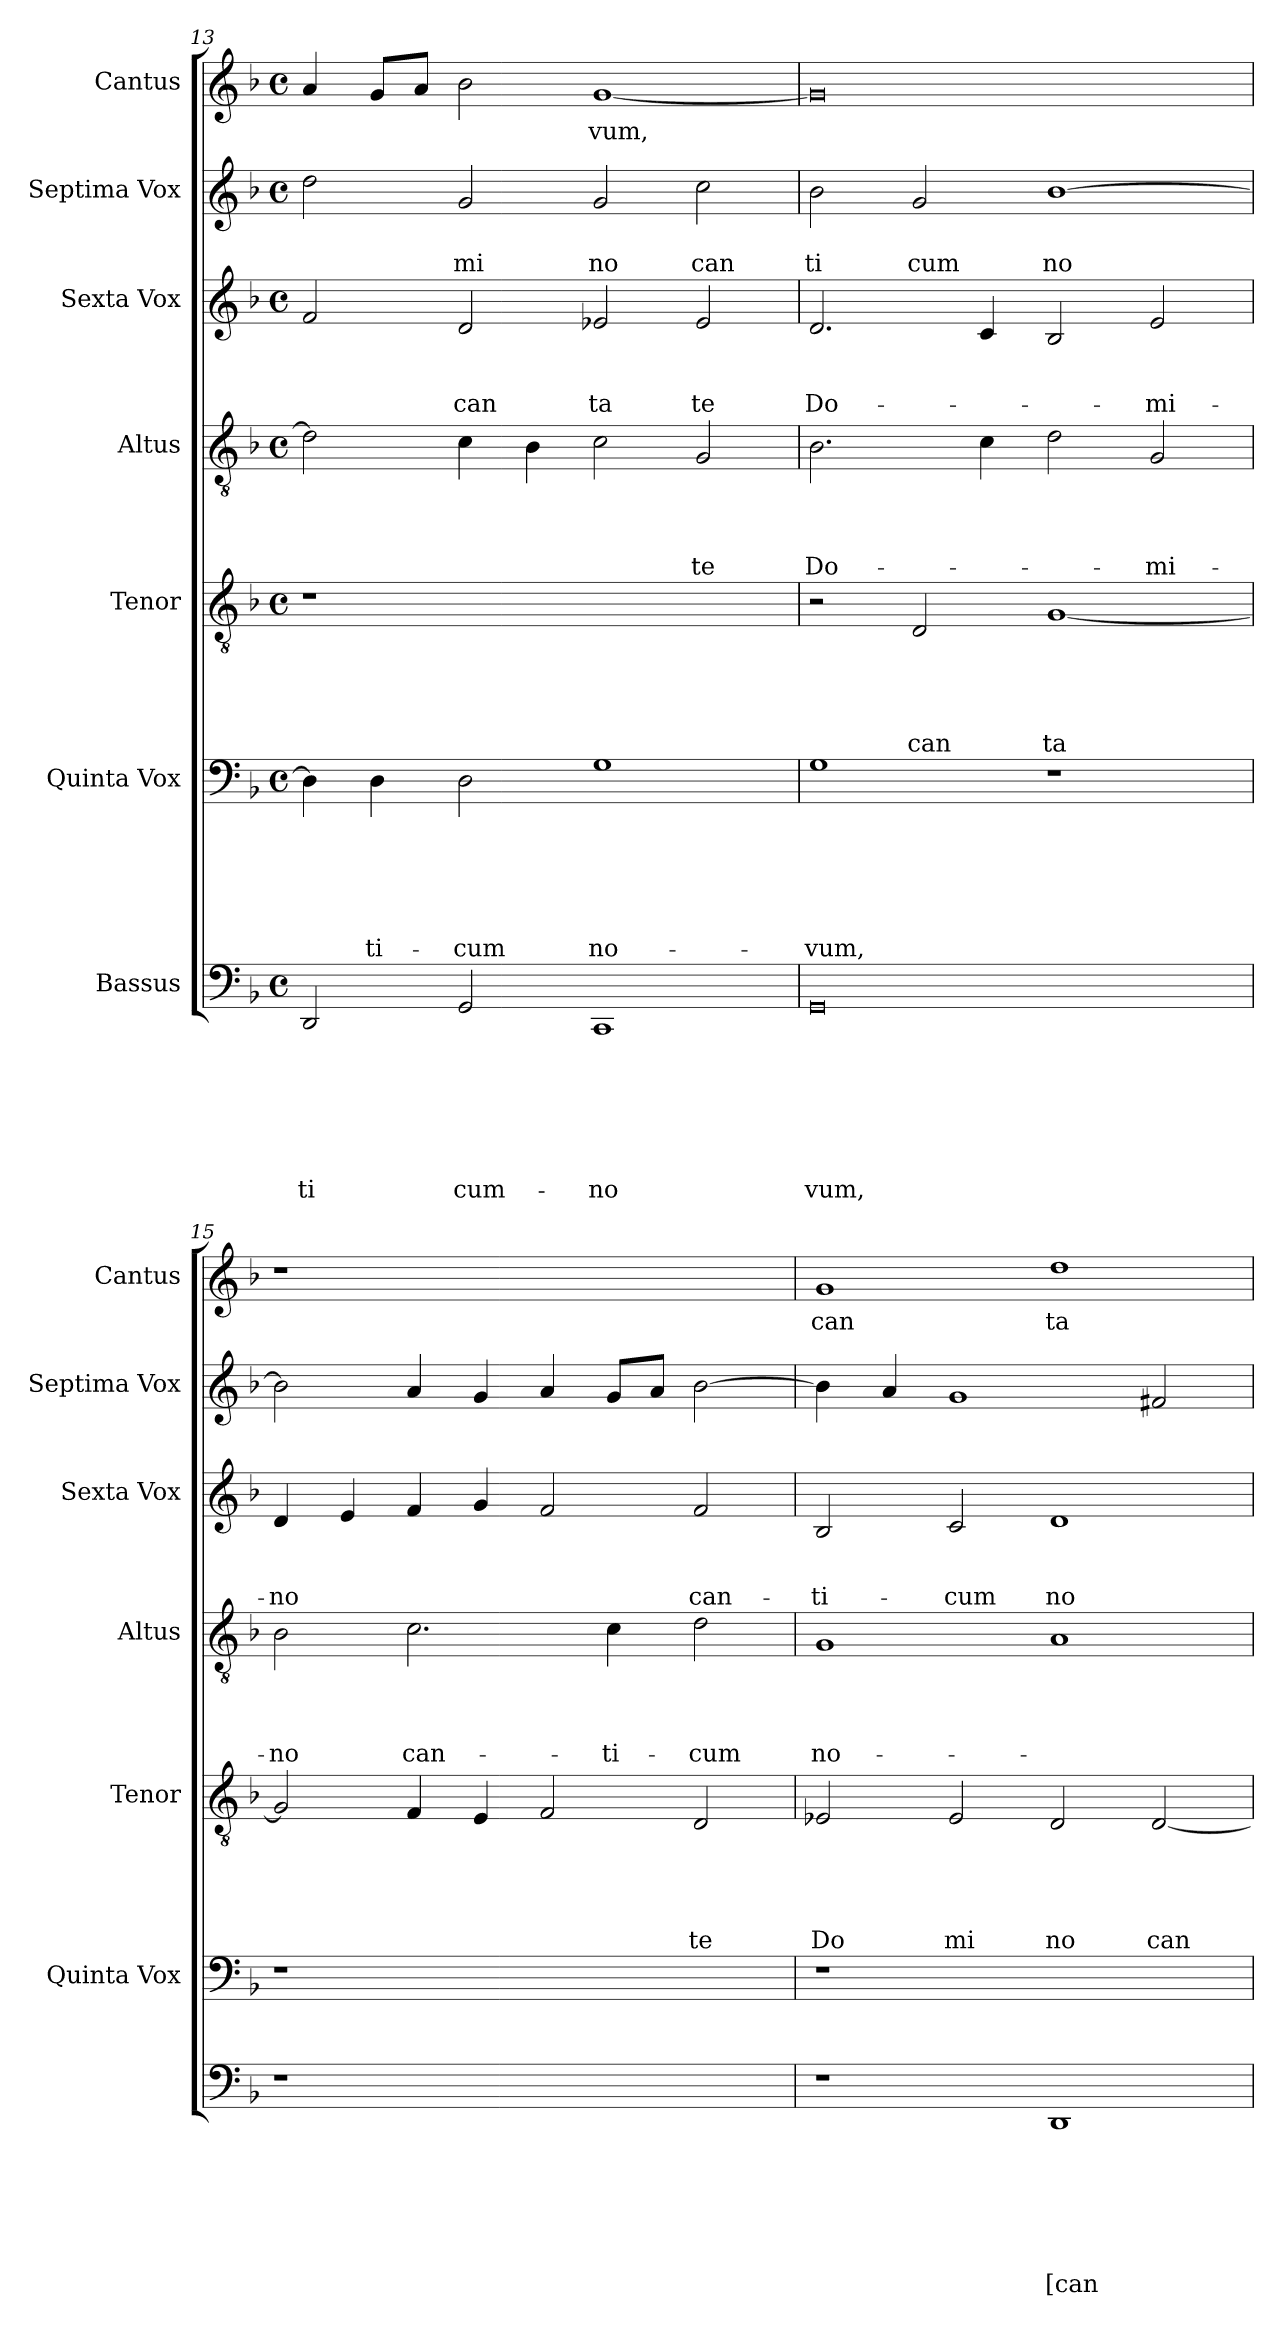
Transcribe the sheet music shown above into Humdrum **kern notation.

**kern	**text	**text	**text	**text	**text	**text	**text	**kern	**text	**text	**text	**text	**text	**text	**kern	**text	**text	**text	**text	**text	**kern	**text	**text	**text	**text	**kern	**text	**text	**text	**kern	**text	**text	**kern	**text
*part7	*part7	*part7	*part7	*part7	*part7	*part7	*part7	*part6	*part6	*part6	*part6	*part6	*part6	*part6	*part5	*part5	*part5	*part5	*part5	*part5	*part4	*part4	*part4	*part4	*part4	*part3	*part3	*part3	*part3	*part2	*part2	*part2	*part1	*part1
*staff7	*staff7	*staff7	*staff7	*staff7	*staff7	*staff7	*staff7	*staff6	*staff6	*staff6	*staff6	*staff6	*staff6	*staff6	*staff5	*staff5	*staff5	*staff5	*staff5	*staff5	*staff4	*staff4	*staff4	*staff4	*staff4	*staff3	*staff3	*staff3	*staff3	*staff2	*staff2	*staff2	*staff1	*staff1
*I"Bassus	*	*	*	*	*	*	*	*I"Quinta Vox	*	*	*	*	*	*	*I"Tenor	*	*	*	*	*	*I"Altus	*	*	*	*	*I"Sexta Vox	*	*	*	*I"Septima Vox	*	*	*I"Cantus	*
*	*	*	*	*	*	*	*	*I'Quinta Vox	*	*	*	*	*	*	*I'Tenor	*	*	*	*	*	*I'Altus	*	*	*	*	*I'Sexta Vox	*	*	*	*I'Septima Vox	*	*	*I'Cantus	*
*clefF4	*	*	*	*	*	*	*	*clefF4	*	*	*	*	*	*	*clefGv2	*	*	*	*	*	*clefGv2	*	*	*	*	*clefG2	*	*	*	*clefG2	*	*	*clefG2	*
*k[b-]	*	*	*	*	*	*	*	*k[b-]	*	*	*	*	*	*	*k[b-]	*	*	*	*	*	*k[b-]	*	*	*	*	*k[b-]	*	*	*	*k[b-]	*	*	*k[b-]	*
*F:	*	*	*	*	*	*	*	*F:	*	*	*	*	*	*	*F:	*	*	*	*	*	*F:	*	*	*	*	*F:	*	*	*	*F:	*	*	*F:	*
*M4/4	*	*	*	*	*	*	*	*M4/4	*	*	*	*	*	*	*M4/4	*	*	*	*	*	*M4/4	*	*	*	*	*M4/4	*	*	*	*M4/4	*	*	*M4/4	*
*met(c)	*	*	*	*	*	*	*	*met(c)	*	*	*	*	*	*	*met(c)	*	*	*	*	*	*met(c)	*	*	*	*	*met(c)	*	*	*	*met(c)	*	*	*met(c)	*
=13	=13	=13	=13	=13	=13	=13	=13	=13	=13	=13	=13	=13	=13	=13	=13	=13	=13	=13	=13	=13	=13	=13	=13	=13	=13	=13	=13	=13	=13	=13	=13	=13	=13	=13
!	!	!	!	!	!	!	!LO:LY:b	!	!	!	!	!	!	!	!	!	!	!	!	!	!	!	!	!	!	!	!	!	!	!	!	!	!	!
2DD/	.	.	.	.	.	.	ti	4D\]	.	.	.	.	.	.	1r	.	.	.	.	.	2d\]	.	.	.	.	2f/	.	.	.	2dd\	.	.	4a/	.
!	!	!	!	!	!	!	!	!	!	!	!	!	!	!LO:LY:b	!	!	!	!	!	!	!	!	!	!	!	!	!	!	!	!	!	!	!	!
.	.	.	.	.	.	.	.	4D\	.	.	.	.	.	-ti-	.	.	.	.	.	.	.	.	.	.	.	.	.	.	.	.	.	.	8g/L	.
.	.	.	.	.	.	.	.	.	.	.	.	.	.	.	.	.	.	.	.	.	.	.	.	.	.	.	.	.	.	.	.	.	8a/J	.
!	!	!	!	!	!	!	!LO:LY:b	!	!	!	!	!	!	!LO:LY:b	!	!	!	!	!	!	!	!	!	!	!	!	!	!	!LO:LY:b	!	!	!LO:LY:b	!	!
2GG/	.	.	.	.	.	.	cum-	2D\	.	.	.	.	.	-cum	.	.	.	.	.	.	4c\	.	.	.	.	2d/	.	.	can	2g/	.	mi	2b-\	.
.	.	.	.	.	.	.	.	.	.	.	.	.	.	.	.	.	.	.	.	.	4B-\	.	.	.	.	.	.	.	.	.	.	.	.	.
!	!	!	!	!	!	!	!LO:LY:b	!	!	!	!	!	!	!LO:LY:b	!	!	!	!	!	!	!	!	!	!	!	!	!	!	!LO:LY:b	!	!	!LO:LY:b	!	!LO:LY:b
1CC	.	.	.	.	.	.	-no	1G	.	.	.	.	.	no-	1ryy	.	.	.	.	.	2c\	.	.	.	.	2e-X/	.	.	ta	2g/	.	no	[<1g	vum,
!	!	!	!	!	!	!	!	!	!	!	!	!	!	!	!	!	!	!	!	!	!	!	!	!	!LO:LY:b	!	!	!	!LO:LY:b	!	!	!LO:LY:b	!	!
.	.	.	.	.	.	.	.	.	.	.	.	.	.	.	.	.	.	.	.	.	2G/	.	.	.	-te	2e-/	.	.	te	2cc\	.	can	.	.
!!LO:LB:g=z
=14	=14	=14	=14	=14	=14	=14	=14	=14	=14	=14	=14	=14	=14	=14	=14	=14	=14	=14	=14	=14	=14	=14	=14	=14	=14	=14	=14	=14	=14	=14	=14	=14	=14	=14
!	!	!	!	!	!	!	!LO:LY:b	!	!	!	!	!	!	!LO:LY:b	!	!	!	!	!	!	!	!	!	!	!LO:LY:b	!	!	!	!LO:LY:b	!	!	!LO:LY:b	!	!
0GG	.	.	.	.	.	.	vum,	1G	.	.	.	.	.	-vum,	2r	.	.	.	.	.	2.B-\	.	.	.	Do-	2.d/	.	.	Do-	2b-\	.	ti	0g]	.
!	!	!	!	!	!	!	!	!	!	!	!	!	!	!	!	!	!	!	!	!LO:LY:b	!	!	!	!	!	!	!	!	!	!	!	!LO:LY:b	!	!
.	.	.	.	.	.	.	.	.	.	.	.	.	.	.	2D/	.	.	.	.	can	.	.	.	.	.	.	.	.	.	2g/	.	cum	.	.
.	.	.	.	.	.	.	.	.	.	.	.	.	.	.	.	.	.	.	.	.	4c\	.	.	.	.	4c/	.	.	.	.	.	.	.	.
!	!	!	!	!	!	!	!	!	!	!	!	!	!	!	!	!	!	!	!	!LO:LY:b	!	!	!	!	!	!	!	!	!	!	!	!LO:LY:b	!	!
.	.	.	.	.	.	.	.	1r	.	.	.	.	.	.	[<1G	.	.	.	.	ta	2d\	.	.	.	.	2B-/	.	.	.	[>1b-	.	no	.	.
!	!	!	!	!	!	!	!	!	!	!	!	!	!	!	!	!	!	!	!	!	!	!	!	!	!LO:LY:b	!	!	!	!LO:LY:b	!	!	!	!	!
.	.	.	.	.	.	.	.	.	.	.	.	.	.	.	.	.	.	.	.	.	2G/	.	.	.	-mi-	2e/	.	.	-mi-	.	.	.	.	.
=15	=15	=15	=15	=15	=15	=15	=15	=15	=15	=15	=15	=15	=15	=15	=15	=15	=15	=15	=15	=15	=15	=15	=15	=15	=15	=15	=15	=15	=15	=15	=15	=15	=15	=15
!	!	!	!	!	!	!	!	!	!	!	!	!	!	!	!	!	!	!	!	!	!	!	!	!	!LO:LY:b	!	!	!	!LO:LY:b	!	!	!	!	!
1r	.	.	.	.	.	.	.	1r	.	.	.	.	.	.	2G/]	.	.	.	.	.	2B-\	.	.	.	-no	4d/	.	.	-no	2b-\]	.	.	1r	.
.	.	.	.	.	.	.	.	.	.	.	.	.	.	.	.	.	.	.	.	.	.	.	.	.	.	4e/	.	.	.	.	.	.	.	.
!	!	!	!	!	!	!	!	!	!	!	!	!	!	!	!	!	!	!	!	!	!	!	!	!	!LO:LY:b	!	!	!	!	!	!	!	!	!
.	.	.	.	.	.	.	.	.	.	.	.	.	.	.	4F/	.	.	.	.	.	2.c\	.	.	.	can-	4f/	.	.	.	4a/	.	.	.	.
.	.	.	.	.	.	.	.	.	.	.	.	.	.	.	4E/	.	.	.	.	.	.	.	.	.	.	4g/	.	.	.	4g/	.	.	.	.
1ryy	.	.	.	.	.	.	.	1ryy	.	.	.	.	.	.	2F/	.	.	.	.	.	.	.	.	.	.	2f/	.	.	.	4a/	.	.	1ryy	.
!	!	!	!	!	!	!	!	!	!	!	!	!	!	!	!	!	!	!	!	!	!	!	!	!	!LO:LY:b	!	!	!	!	!	!	!	!	!
.	.	.	.	.	.	.	.	.	.	.	.	.	.	.	.	.	.	.	.	.	4c\	.	.	.	-ti-	.	.	.	.	8g/L	.	.	.	.
.	.	.	.	.	.	.	.	.	.	.	.	.	.	.	.	.	.	.	.	.	.	.	.	.	.	.	.	.	.	8a/J	.	.	.	.
!	!	!	!	!	!	!	!	!	!	!	!	!	!	!	!	!	!	!	!	!LO:LY:b	!	!	!	!	!LO:LY:b	!	!	!	!LO:LY:b	!	!	!	!	!
.	.	.	.	.	.	.	.	.	.	.	.	.	.	.	2D/	.	.	.	.	te	2d\	.	.	.	-cum	2f/	.	.	can-	[>2b-\	.	.	.	.
=16	=16	=16	=16	=16	=16	=16	=16	=16	=16	=16	=16	=16	=16	=16	=16	=16	=16	=16	=16	=16	=16	=16	=16	=16	=16	=16	=16	=16	=16	=16	=16	=16	=16	=16
!	!	!	!	!	!	!	!	!	!	!	!	!	!	!	!	!	!	!	!	!LO:LY:b	!	!	!	!	!LO:LY:b	!	!	!	!LO:LY:b	!	!	!	!	!LO:LY:b
1r	.	.	.	.	.	.	.	1r	.	.	.	.	.	.	2E-X/	.	.	.	.	Do	1G	.	.	.	no-	2B-/	.	.	-ti-	4b-\]	.	.	1g	can
.	.	.	.	.	.	.	.	.	.	.	.	.	.	.	.	.	.	.	.	.	.	.	.	.	.	.	.	.	.	4a/	.	.	.	.
!	!	!	!	!	!	!	!	!	!	!	!	!	!	!	!	!	!	!	!	!LO:LY:b	!	!	!	!	!	!	!	!	!LO:LY:b	!	!	!	!	!
.	.	.	.	.	.	.	.	.	.	.	.	.	.	.	2E-/	.	.	.	.	mi	.	.	.	.	.	2c/	.	.	-cum	1g	.	.	.	.
!	!	!	!	!	!	!	!LO:LY:b	!	!	!	!	!	!	!	!	!	!	!	!	!LO:LY:b	!	!	!	!	!	!	!	!	!LO:LY:b	!	!	!	!	!LO:LY:b
1DD	.	.	.	.	.	.	[can	1ryy	.	.	.	.	.	.	2D/	.	.	.	.	no	1A	.	.	.	.	1d	.	.	no-	.	.	.	1dd	ta
!	!	!	!	!	!	!	!	!	!	!	!	!	!	!	!	!	!	!	!	!LO:LY:b	!	!	!	!	!	!	!	!	!	!	!	!	!	!
.	.	.	.	.	.	.	.	.	.	.	.	.	.	.	[<2D/	.	.	.	.	can	.	.	.	.	.	.	.	.	.	2f#/	.	.	.	.
=	=	=	=	=	=	=	=	=	=	=	=	=	=	=	=	=	=	=	=	=	=	=	=	=	=	=	=	=	=	=	=	=	=	=
*-	*-	*-	*-	*-	*-	*-	*-	*-	*-	*-	*-	*-	*-	*-	*-	*-	*-	*-	*-	*-	*-	*-	*-	*-	*-	*-	*-	*-	*-	*-	*-	*-	*-	*-
